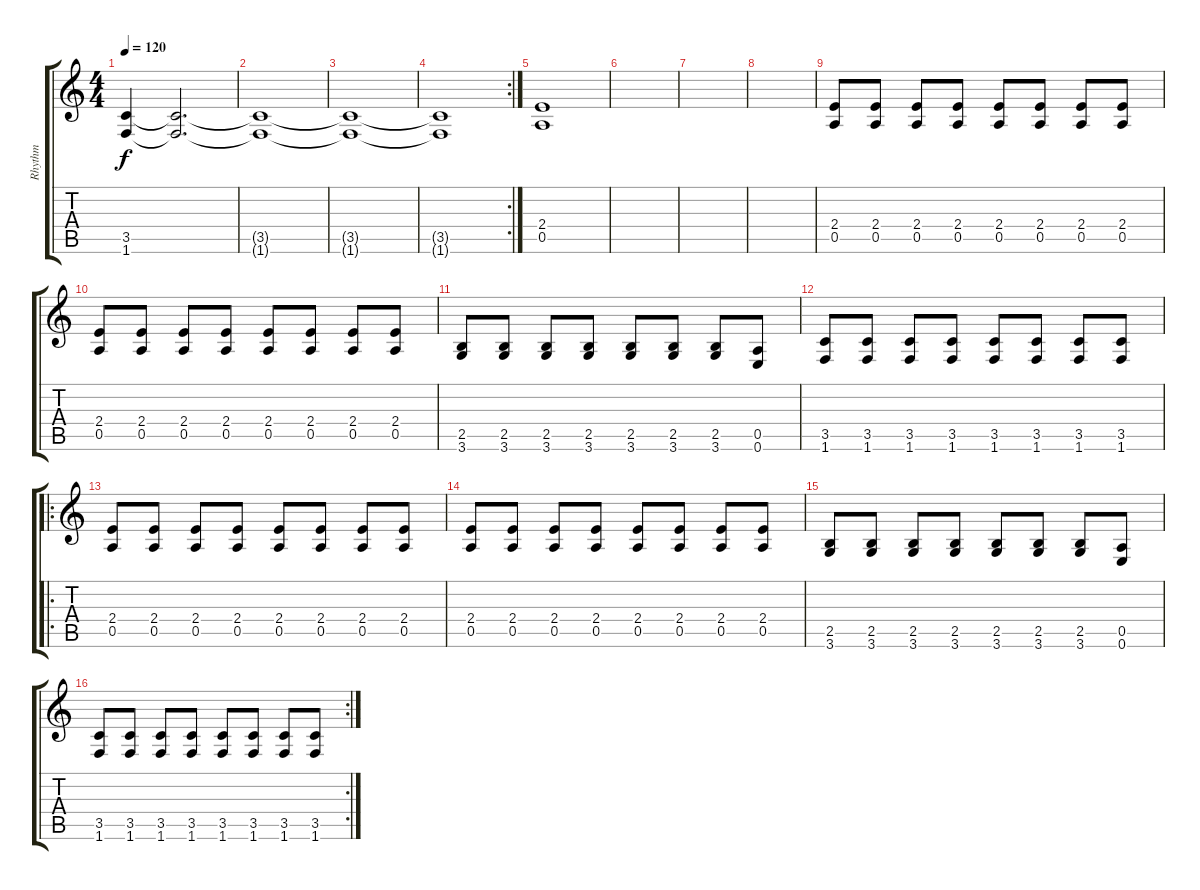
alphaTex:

\track ("Rhythm" "Rhythm") {instrument distortionguitar}
\staff {score tabs}
\tuning (E4 B3 G3 D3 A2 E2) {hide}
\ts (4 4)
\tempo 120
\clef g2
\ks c
(3.5 1.6).4{dy f volume 13} (3.5{t} 1.6{t}).2{d volume 7} |
(3.5{t} 1.6{t}).1 |
(3.5{t} 1.6{t}).1 |
\rc 2
(3.5{t} 1.6{t}).1 |
(2.4 0.5).1{volume 0} |
|
|
|
(2.4 0.5).8{volume 13} (2.4 0.5).8 (2.4 0.5).8 (2.4 0.5).8 (2.4 0.5).8 (2.4 0.5).8 (2.4 0.5).8 (2.4 0.5).8 |
(2.4 0.5).8 (2.4 0.5).8 (2.4 0.5).8 (2.4 0.5).8 (2.4 0.5).8 (2.4 0.5).8 (2.4 0.5).8 (2.4 0.5).8 |
(2.5 3.6).8 (2.5 3.6).8 (2.5 3.6).8 (2.5 3.6).8 (2.5 3.6).8 (2.5 3.6).8 (2.5 3.6).8 (0.5 0.6).8 |
(3.5 1.6).8 (3.5 1.6).8 (3.5 1.6).8 (3.5 1.6).8 (3.5 1.6).8 (3.5 1.6).8 (3.5 1.6).8 (3.5 1.6).8 |
\ro
(2.4 0.5).8{volume 13} (2.4 0.5).8 (2.4 0.5).8 (2.4 0.5).8 (2.4 0.5).8 (2.4 0.5).8 (2.4 0.5).8 (2.4 0.5).8 |
(2.4 0.5).8 (2.4 0.5).8 (2.4 0.5).8 (2.4 0.5).8 (2.4 0.5).8 (2.4 0.5).8 (2.4 0.5).8 (2.4 0.5).8 |
(2.5 3.6).8 (2.5 3.6).8 (2.5 3.6).8 (2.5 3.6).8 (2.5 3.6).8 (2.5 3.6).8 (2.5 3.6).8 (0.5 0.6).8 |
\rc 2
(3.5 1.6).8 (3.5 1.6).8 (3.5 1.6).8 (3.5 1.6).8 (3.5 1.6).8 (3.5 1.6).8 (3.5 1.6).8 (3.5 1.6).8
